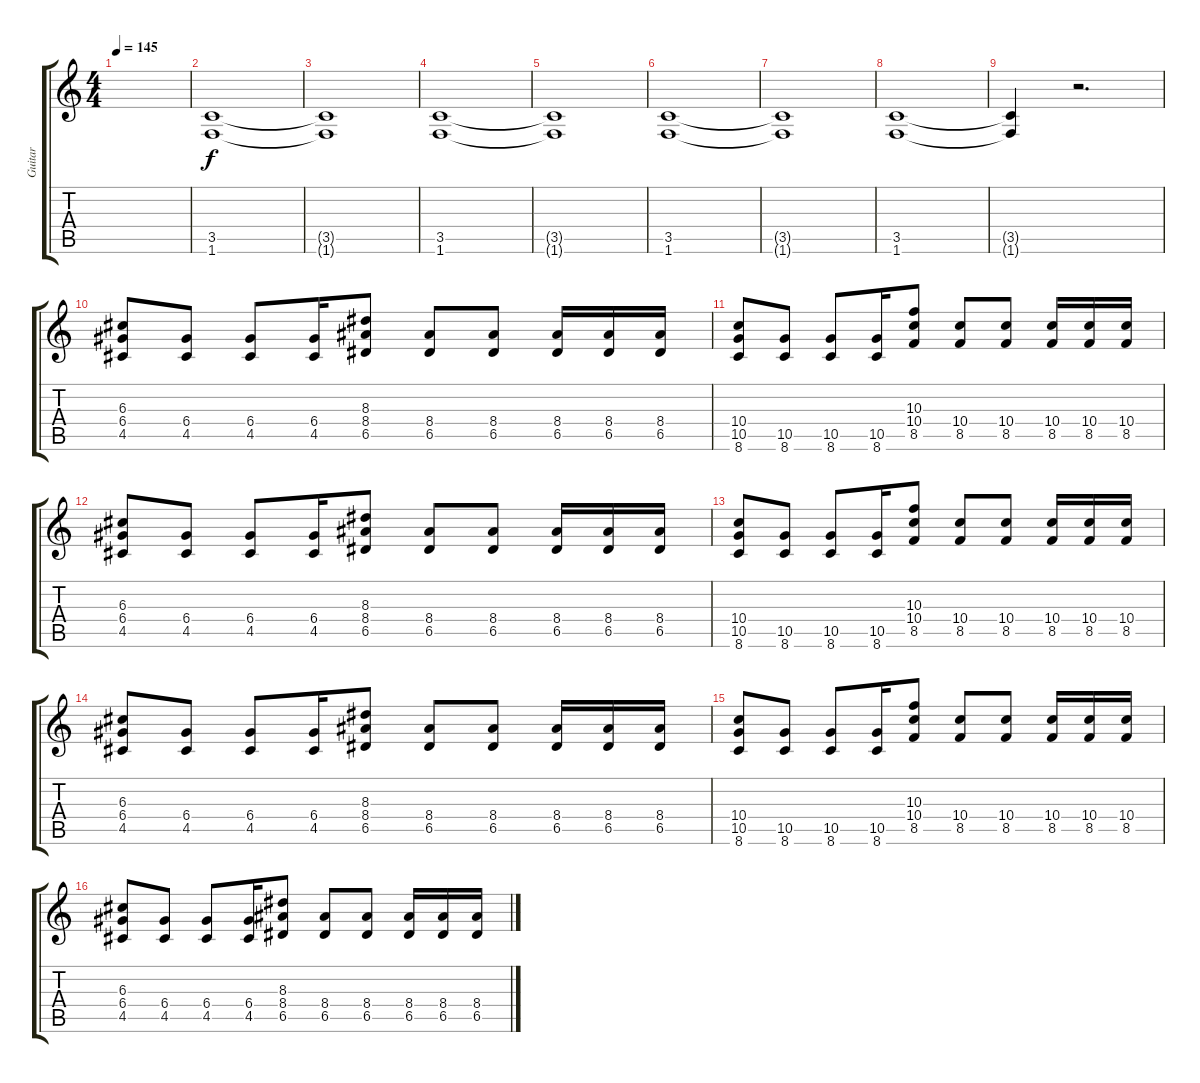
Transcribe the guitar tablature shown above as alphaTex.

\track ("Guitar" "Guitar") {instrument distortionguitar}
\staff {score tabs}
\tuning (E4 B3 G3 D3 A2 E2) {hide}
\ts (4 4)
\tempo 145
\clef g2
\ks c
|
(3.5 1.6).1 |
(3.5{t} 1.6{t}).1 |
(3.5 1.6).1 |
(3.5{t} 1.6{t}).1 |
(3.5 1.6).1 |
(3.5{t} 1.6{t}).1 |
(3.5 1.6).1 |
(3.5{t} 1.6{t}).4 r.2{d} |
(6.3 6.4 4.5).8 (6.4 4.5).8 (6.4 4.5).8 (6.4 4.5).16 (8.3 8.4 6.5).8 (8.4 6.5).8 (8.4 6.5).8 (8.4 6.5).16 (8.4 6.5).16 (8.4 6.5).16 |
(10.4 10.5 8.6).8 (10.5 8.6).8 (10.5 8.6).8 (10.5 8.6).16 (10.3 10.4 8.5).8 (10.4 8.5).8 (10.4 8.5).8 (10.4 8.5).16 (10.4 8.5).16 (10.4 8.5).16 |
(6.3 6.4 4.5).8 (6.4 4.5).8 (6.4 4.5).8 (6.4 4.5).16 (8.3 8.4 6.5).8 (8.4 6.5).8 (8.4 6.5).8 (8.4 6.5).16 (8.4 6.5).16 (8.4 6.5).16 |
(10.4 10.5 8.6).8 (10.5 8.6).8 (10.5 8.6).8 (10.5 8.6).16 (10.3 10.4 8.5).8 (10.4 8.5).8 (10.4 8.5).8 (10.4 8.5).16 (10.4 8.5).16 (10.4 8.5).16 |
(6.3 6.4 4.5).8 (6.4 4.5).8 (6.4 4.5).8 (6.4 4.5).16 (8.3 8.4 6.5).8 (8.4 6.5).8 (8.4 6.5).8 (8.4 6.5).16 (8.4 6.5).16 (8.4 6.5).16 |
(10.4 10.5 8.6).8 (10.5 8.6).8 (10.5 8.6).8 (10.5 8.6).16 (10.3 10.4 8.5).8 (10.4 8.5).8 (10.4 8.5).8 (10.4 8.5).16 (10.4 8.5).16 (10.4 8.5).16 |
(6.3 6.4 4.5).8 (6.4 4.5).8 (6.4 4.5).8 (6.4 4.5).16 (8.3 8.4 6.5).8 (8.4 6.5).8 (8.4 6.5).8 (8.4 6.5).16 (8.4 6.5).16 (8.4 6.5).16
